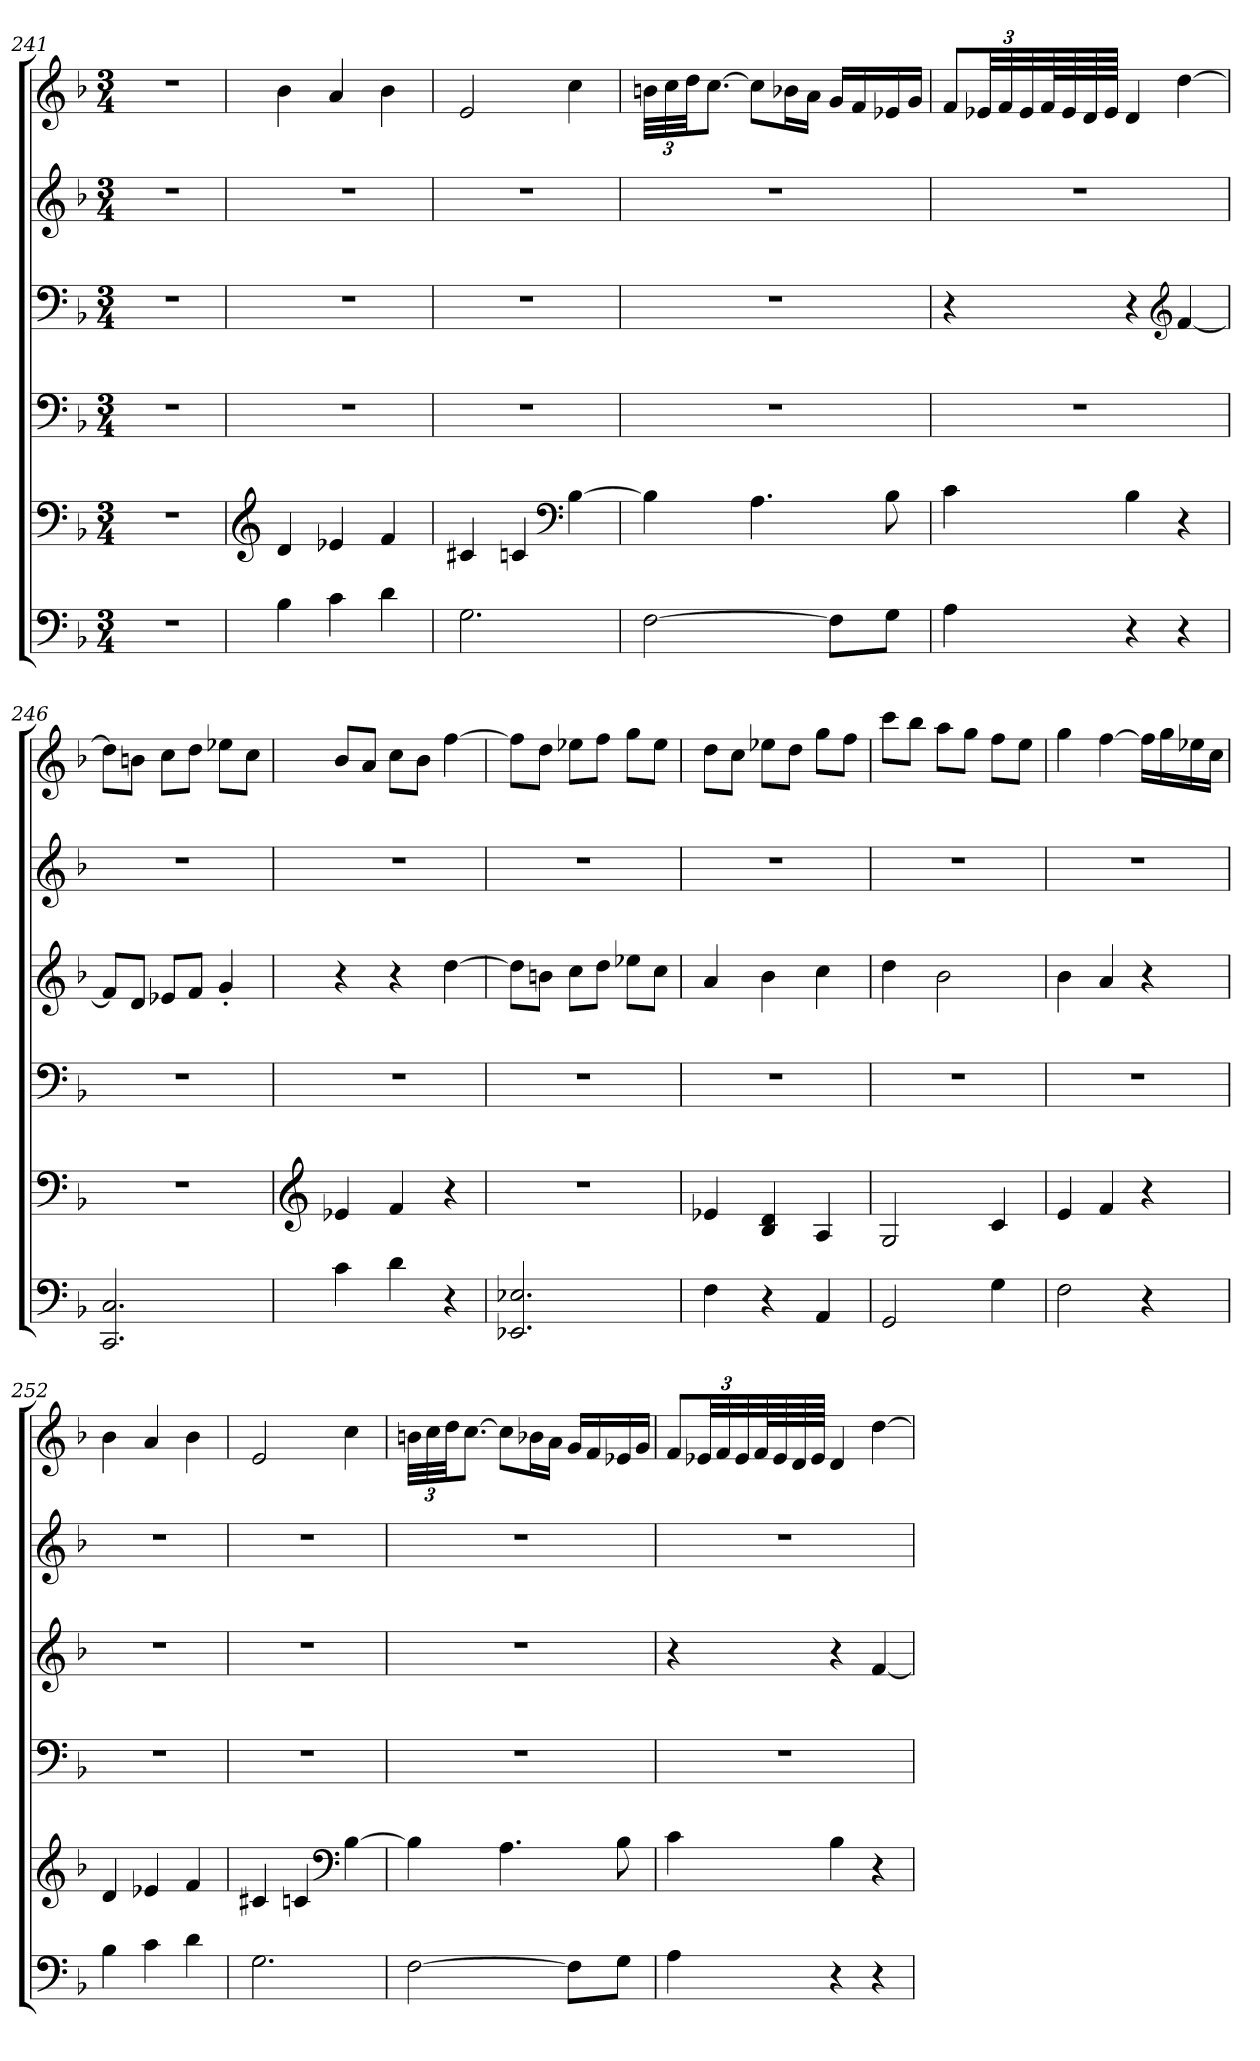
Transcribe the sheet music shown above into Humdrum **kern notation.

**kern	**kern	**kern	**kern	**kern	**kern
*part5	*part4	*part3	*part2	*part1	*part1
*staff6	*staff5	*staff4	*staff3	*staff2	*staff1
*clefF4	*clefF4	*clefF4	*clefF4	*clefG2	*clefG2
*k[b-]	*k[b-]	*k[b-]	*k[b-]	*k[b-]	*k[b-]
*M3/4	*M3/4	*M3/4	*M3/4	*M3/4	*M3/4
*MM64	*MM64	*MM64	*MM64	*MM64	*MM64
=241	=241	=241	=241	=241	=241
2.r	2.r	2.r	2.r	2.r	2.r
!!LO:PB:g=z
=242	=242	=242	=242	=242	=242
*	*clefG2	*	*	*	*
*	*	*	*	*	*MM65
4B-\	4d/	2.r	2.r	2.r	4b-\
4c\	4e-X/	.	.	.	4a/
4d\	4f/	.	.	.	4b-\
=243	=243	=243	=243	=243	=243
*	*	*	*	*	*MM65
2.G\	4c#X/	2.r	2.r	2.r	2e/
.	4cn/	.	.	.	.
*	*clefF4	*	*	*	*
.	[4B-\	.	.	.	4cc\
=244	=244	=244	=244	=244	=244
*	*	*	*	*	*Xbrackettup
*	*	*	*	*	*MM65
[2F\	4B-\]	2.r	2.r	2.r	48bn\LLL
.	.	.	.	.	48cc\
.	.	.	.	.	48dd\JJ
.	.	.	.	.	[8.cc\J
.	4.A\	.	.	.	8cc\L]
.	.	.	.	.	16b-X\L
.	.	.	.	.	16a\JJ
8F\L]	.	.	.	.	16g/LL
.	.	.	.	.	16f/
8G\J	8B-\	.	.	.	16e-X/
.	.	.	.	.	16g/JJ
=245	=245	=245	=245	=245	=245
4A\	4c\	2.r	4r	2.r	8f/L
.	.	.	.	.	48e-X/LL
.	.	.	.	.	48f/
.	.	.	.	.	48e-/
.	.	.	.	.	64f/L
.	.	.	.	.	64e-/
.	.	.	.	.	64d/
.	.	.	.	.	64e-/JJJJ
4r	4B-\	.	4r	.	4d/
*	*	*	*clefG2	*	*
*	*	*	*	*	*MM65
4r	4r	.	[4f/	.	[4dd\
!!LO:LB:g=z
=246	=246	=246	=246	=246	=246
*	*	*	*	*	*MM65
2.CC/ 2.C/	2.r	2.r	8f/L]	2.r	8dd\L]
.	.	.	8d/J	.	8bn\J
.	.	.	8e-X/L	.	8cc\L
.	.	.	8f/J	.	8dd\J
.	.	.	4g'/	.	8ee-X\L
.	.	.	.	.	8cc\J
=247	=247	=247	=247	=247	=247
*	*clefG2	*	*	*	*
*	*	*	*	*	*MM65
4c\	4e-X/	2.r	4r	2.r	8b-/L
.	.	.	.	.	8a/J
4d\	4f/	.	4r	.	8cc\L
.	.	.	.	.	8b-\J
*	*	*	*	*	*MM65
4r	4r	.	[4dd\	.	[4ff\
=248	=248	=248	=248	=248	=248
*	*	*	*	*	*MM65
2.EE-X/ 2.E-X/	2.r	2.r	8dd\L]	2.r	8ff\L]
.	.	.	8bn\J	.	8dd\J
.	.	.	8cc\L	.	8ee-X\L
.	.	.	8dd\J	.	8ff\J
.	.	.	8ee-X\L	.	8gg\L
.	.	.	8cc\J	.	8ee-\J
=249	=249	=249	=249	=249	=249
*	*	*	*	*	*MM65
4F\	4e-X/	2.r	4a/	2.r	8dd\L
.	.	.	.	.	8cc\J
4r	4B-/ 4d/	.	4b-\	.	8ee-X\L
.	.	.	.	.	8dd\J
4AA/	4A/	.	4cc\	.	8gg\L
.	.	.	.	.	8ff\J
=250	=250	=250	=250	=250	=250
*	*	*	*	*	*MM65
2GG/	2G/	2.r	4dd\	2.r	8ccc\L
.	.	.	.	.	8bb-\J
.	.	.	2b-\	.	8aa\L
.	.	.	.	.	8gg\J
4G\	4c/	.	.	.	8ff\L
.	.	.	.	.	8ee\J
!!LO:PB:g=z
=251	=251	=251	=251	=251	=251
2F\	4e/	2.r	4b-\	2.r	4gg\
.	4f/	.	4a/	.	[4ff\
4r	4r	.	4r	.	16ff\LL]
.	.	.	.	.	16gg\
.	.	.	.	.	16ee-X\
.	.	.	.	.	16cc\JJ
=252	=252	=252	=252	=252	=252
*	*	*	*	*	*MM65
4B-\	4d/	2.r	2.r	2.r	4b-\
4c\	4e-X/	.	.	.	4a/
4d\	4f/	.	.	.	4b-\
=253	=253	=253	=253	=253	=253
*	*	*	*	*	*MM65
2.G\	4c#X/	2.r	2.r	2.r	2e/
.	4cn/	.	.	.	.
*	*clefF4	*	*	*	*
.	[4B-\	.	.	.	4cc\
=254	=254	=254	=254	=254	=254
*	*	*	*	*	*MM65
[2F\	4B-\]	2.r	2.r	2.r	48bn\LLL
.	.	.	.	.	48cc\
.	.	.	.	.	48dd\JJ
.	.	.	.	.	[8.cc\J
.	4.A\	.	.	.	8cc\L]
.	.	.	.	.	16b-X\L
.	.	.	.	.	16a\JJ
8F\L]	.	.	.	.	16g/LL
.	.	.	.	.	16f/
8G\J	8B-\	.	.	.	16e-X/
.	.	.	.	.	16g/JJ
!!LO:LB:g=z
=255	=255	=255	=255	=255	=255
4A\	4c\	2.r	4r	2.r	8f/L
.	.	.	.	.	48e-X/LL
.	.	.	.	.	48f/
.	.	.	.	.	48e-/
.	.	.	.	.	64f/L
.	.	.	.	.	64e-/
.	.	.	.	.	64d/
.	.	.	.	.	64e-/JJJJ
4r	4B-\	.	4r	.	4d/
*	*	*	*	*	*MM65
4r	4r	.	[4f/	.	[4dd\
=	=	=	=	=	=
*-	*-	*-	*-	*-	*-
